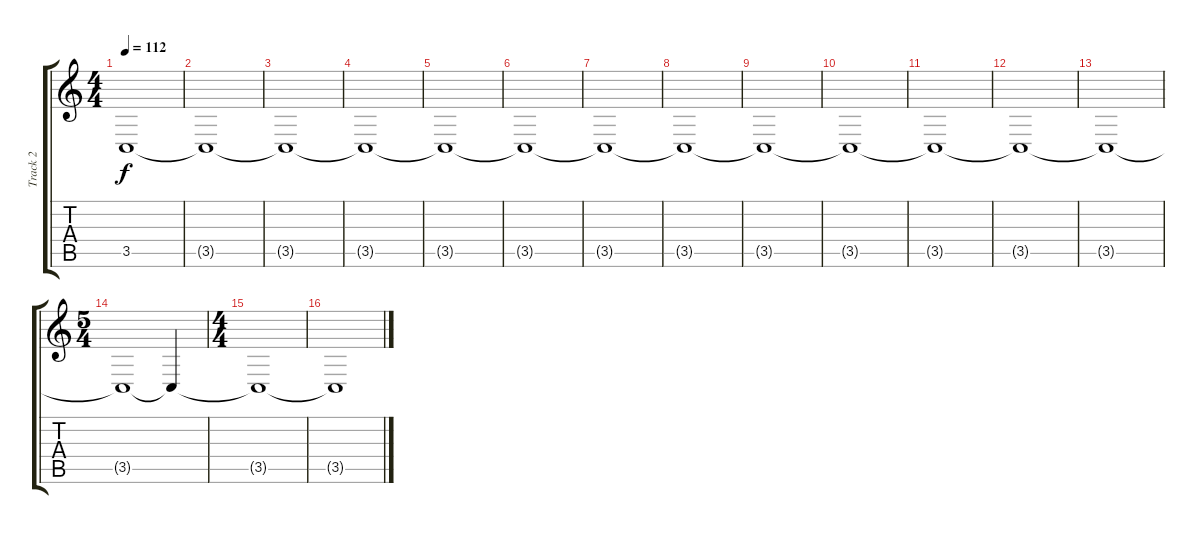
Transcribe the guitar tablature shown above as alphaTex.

\track ("Track 2" "Track 2") {instrument drawbarorgan}
\staff {score tabs}
\tuning (E4 B3 G3 D3 A2 E2) {hide}
\ts (4 4)
\tempo 112
\clef g2
\ks c
3.5{t}.1{dy f} |
3.5{t}.1 |
3.5{t}.1 |
3.5{t}.1 |
3.5{t}.1 |
3.5{t}.1 |
3.5{t}.1 |
3.5{t}.1 |
3.5{t}.1 |
3.5{t}.1 |
3.5{t}.1 |
3.5{t}.1 |
3.5{t}.1 |
\ts (5 4)
3.5{t}.1 3.5{t}.4 |
\ts (4 4)
3.5{t}.1 |
3.5{t}.1
